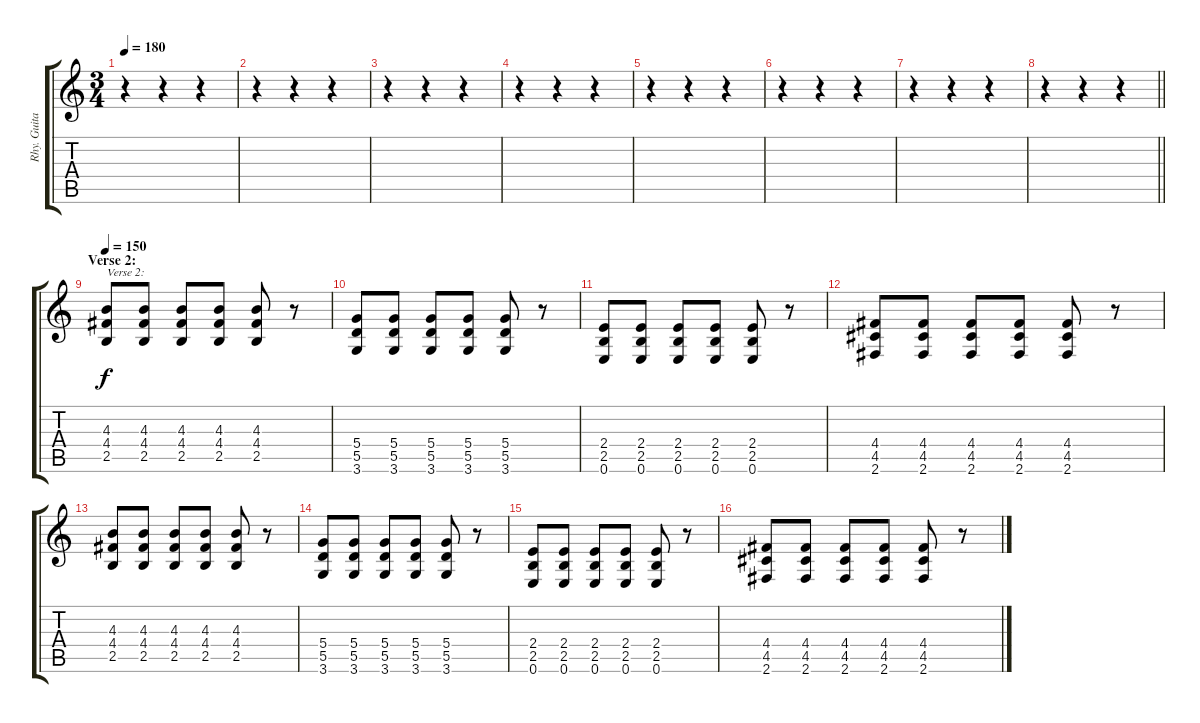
\track ("Rhy. Guitar 1" "Rhy. Guita") {instrument overdrivenguitar}
\staff {score tabs}
\tuning (E4 B3 G3 D3 A2 E2) {hide}
\ts (3 4)
\tempo 180
\clef g2
\ks c
r.4{dy f} r.4 r.4 |
r.4 r.4 r.4 |
r.4 r.4 r.4 |
r.4 r.4 r.4 |
r.4 r.4 r.4 |
r.4 r.4 r.4 |
r.4 r.4 r.4 |
\barLineRight lightlight
r.4 r.4 r.4 |
\section ("" "Verse 2:")
\tempo 150
(4.3 4.4 2.5).8{txt "Verse 2:"} (4.3 4.4 2.5).8 (4.3 4.4 2.5).8 (4.3 4.4 2.5).8 (4.3 4.4 2.5).8 r.8 |
(5.4 5.5 3.6).8 (5.4 5.5 3.6).8 (5.4 5.5 3.6).8 (5.4 5.5 3.6).8 (5.4 5.5 3.6).8 r.8 |
(2.4 2.5 0.6).8 (2.4 2.5 0.6).8 (2.4 2.5 0.6).8 (2.4 2.5 0.6).8 (2.4 2.5 0.6).8 r.8 |
(4.4 4.5 2.6).8 (4.4 4.5 2.6).8 (4.4 4.5 2.6).8 (4.4 4.5 2.6).8 (4.4 4.5 2.6).8 r.8 |
(4.3 4.4 2.5).8 (4.3 4.4 2.5).8 (4.3 4.4 2.5).8 (4.3 4.4 2.5).8 (4.3 4.4 2.5).8 r.8 |
(5.4 5.5 3.6).8 (5.4 5.5 3.6).8 (5.4 5.5 3.6).8 (5.4 5.5 3.6).8 (5.4 5.5 3.6).8 r.8 |
(2.4 2.5 0.6).8 (2.4 2.5 0.6).8 (2.4 2.5 0.6).8 (2.4 2.5 0.6).8 (2.4 2.5 0.6).8 r.8 |
(4.4 4.5 2.6).8 (4.4 4.5 2.6).8 (4.4 4.5 2.6).8 (4.4 4.5 2.6).8 (4.4 4.5 2.6).8 r.8
